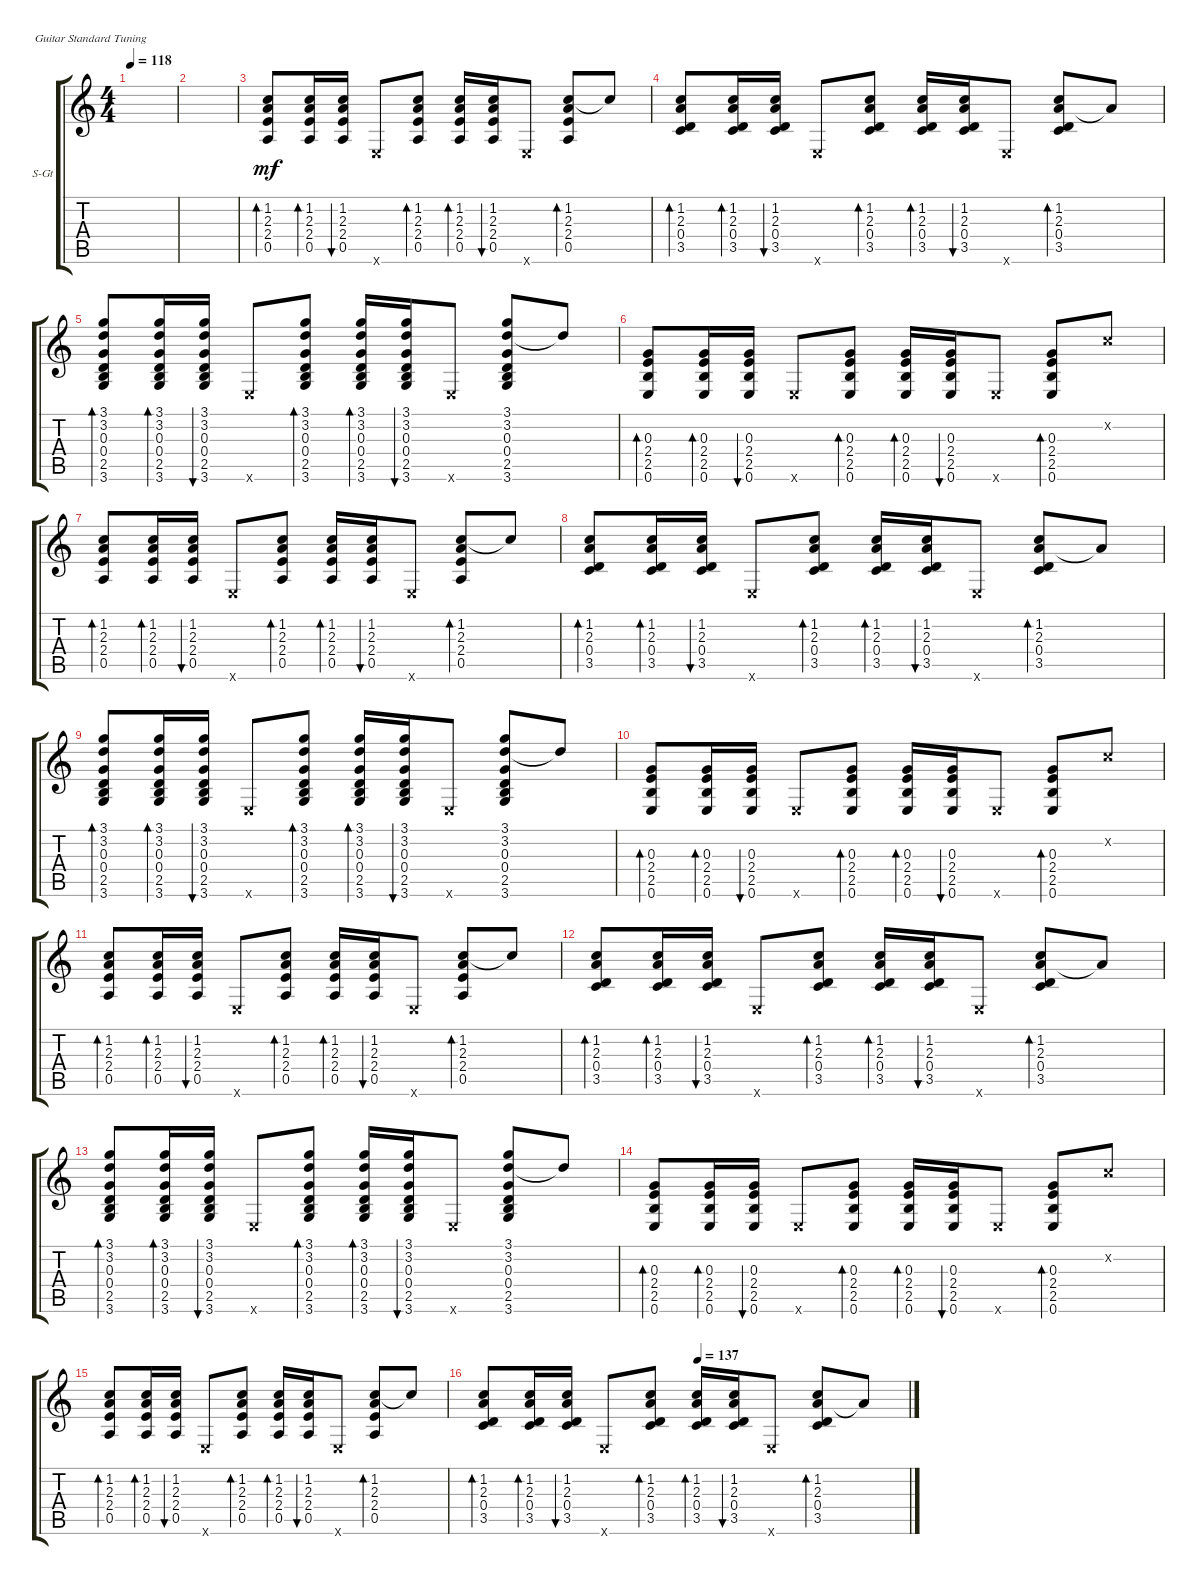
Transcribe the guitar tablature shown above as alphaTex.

\defaultSystemsLayout 4
\bracketExtendMode groupsimilarinstruments
\firstSystemTrackNameOrientation horizontal
\otherSystemsTrackNameOrientation horizontal
\track ("Steel Guitar" "S-Gt") {instrument acousticguitarsteel}
\staff {score tabs}
\tuning (E4 B3 G3 D3 A2 E2)
\ts (4 4)
\tempo 118
\clef g2
\ks c
|
|
(0.5 2.4 2.3 1.2).8{bd 30 dy mf} (0.5 2.4 2.3 1.2).16{bd 30} (0.5 2.4 2.3 1.2).16{bu 30} 0.6{x}.8 (0.5 2.4 2.3 1.2).8{bd 30} (0.5 2.4 2.3 1.2).16{bd 30} (0.5 2.4 2.3 1.2).16{bu 30} 0.6{x}.8 (0.5 2.4 2.3 1.2).8{bd 30} 1.2{t}.8 |
(3.5 0.4 2.3 1.2).8{bd 30} (3.5 0.4 2.3 1.2).16{bd 30} (3.5 0.4 2.3 1.2).16{bu 30} 0.6{x}.8 (3.5 0.4 2.3 1.2).8{bd 30} (3.5 0.4 2.3 1.2).16{bd 30} (3.5 0.4 2.3 1.2).16{bu 30} 0.6{x}.8 (3.5 0.4 2.3 1.2).8{bd 30} 2.3{t}.8 |
(2.5 3.2 3.1 3.6 0.4 0.3).8{bd 30} (2.5 3.1 3.2 3.6 0.4 0.3).16{bd 30} (2.5 0.4 0.3 3.2 3.1 3.6).16{bu 30} 0.6{x}.8 (2.5 0.4 0.3 3.2 3.1 3.6).8{bd 30} (2.5 0.4 0.3 3.2 3.1 3.6).16{bd 30} (2.5 0.4 0.3 3.2 3.1 3.6).16{bu 30} 0.6{x}.8 (0.4 0.3 3.2 3.1 2.5 3.6).8 3.2{t}.8 |
(2.5 2.4 0.6 0.3).8{bd 30} (2.5 2.4 0.6 0.3).16{bd 30} (2.5 2.4 0.3 0.6).16{bu 30} 0.6{x}.8 (2.5 2.4 0.6 0.3).8{bd 30} (2.5 2.4 0.6 0.3).16{bd 30} (2.5 2.4 0.6 0.3).16{bu 30} 0.6{x}.8 (2.5 2.4 0.6 0.3).8{bd 30} 1.2{x}.8 |
(0.5 2.4 2.3 1.2).8{bd 30} (0.5 2.4 2.3 1.2).16{bd 30} (0.5 2.4 2.3 1.2).16{bu 30} 0.6{x}.8 (0.5 2.4 2.3 1.2).8{bd 30} (0.5 2.4 2.3 1.2).16{bd 30} (0.5 2.4 2.3 1.2).16{bu 30} 0.6{x}.8 (0.5 2.4 2.3 1.2).8{bd 30} 1.2{t}.8 |
(3.5 0.4 2.3 1.2).8{bd 30} (3.5 0.4 2.3 1.2).16{bd 30} (3.5 0.4 2.3 1.2).16{bu 30} 0.6{x}.8 (3.5 0.4 2.3 1.2).8{bd 30} (3.5 0.4 2.3 1.2).16{bd 30} (3.5 0.4 2.3 1.2).16{bu 30} 0.6{x}.8 (3.5 0.4 2.3 1.2).8{bd 30} 2.3{t}.8 |
(2.5 3.2 3.1 3.6 0.4 0.3).8{bd 30} (2.5 3.1 3.2 3.6 0.4 0.3).16{bd 30} (2.5 0.4 0.3 3.2 3.1 3.6).16{bu 30} 0.6{x}.8 (2.5 0.4 0.3 3.2 3.1 3.6).8{bd 30} (2.5 0.4 0.3 3.2 3.1 3.6).16{bd 30} (2.5 0.4 0.3 3.2 3.1 3.6).16{bu 30} 0.6{x}.8 (0.4 0.3 3.2 3.1 2.5 3.6).8 3.2{t}.8 |
(2.5 2.4 0.6 0.3).8{bd 30} (2.5 2.4 0.6 0.3).16{bd 30} (2.5 2.4 0.3 0.6).16{bu 30} 0.6{x}.8 (2.5 2.4 0.6 0.3).8{bd 30} (2.5 2.4 0.6 0.3).16{bd 30} (2.5 2.4 0.6 0.3).16{bu 30} 0.6{x}.8 (2.5 2.4 0.6 0.3).8{bd 30} 1.2{x}.8 |
(0.5 2.4 2.3 1.2).8{bd 30} (0.5 2.4 2.3 1.2).16{bd 30} (0.5 2.4 2.3 1.2).16{bu 30} 0.6{x}.8 (0.5 2.4 2.3 1.2).8{bd 30} (0.5 2.4 2.3 1.2).16{bd 30} (0.5 2.4 2.3 1.2).16{bu 30} 0.6{x}.8 (0.5 2.4 2.3 1.2).8{bd 30} 1.2{t}.8 |
(3.5 0.4 2.3 1.2).8{bd 30} (3.5 0.4 2.3 1.2).16{bd 30} (3.5 0.4 2.3 1.2).16{bu 30} 0.6{x}.8 (3.5 0.4 2.3 1.2).8{bd 30} (3.5 0.4 2.3 1.2).16{bd 30} (3.5 0.4 2.3 1.2).16{bu 30} 0.6{x}.8 (3.5 0.4 2.3 1.2).8{bd 30} 2.3{t}.8 |
(2.5 3.2 3.1 3.6 0.4 0.3).8{bd 30} (2.5 3.1 3.2 3.6 0.4 0.3).16{bd 30} (2.5 0.4 0.3 3.2 3.1 3.6).16{bu 30} 0.6{x}.8 (2.5 0.4 0.3 3.2 3.1 3.6).8{bd 30} (2.5 0.4 0.3 3.2 3.1 3.6).16{bd 30} (2.5 0.4 0.3 3.2 3.1 3.6).16{bu 30} 0.6{x}.8 (0.4 0.3 3.2 3.1 2.5 3.6).8 3.2{t}.8 |
(2.5 2.4 0.6 0.3).8{bd 30} (2.5 2.4 0.6 0.3).16{bd 30} (2.5 2.4 0.3 0.6).16{bu 30} 0.6{x}.8 (2.5 2.4 0.6 0.3).8{bd 30} (2.5 2.4 0.6 0.3).16{bd 30} (2.5 2.4 0.6 0.3).16{bu 30} 0.6{x}.8 (2.5 2.4 0.6 0.3).8{bd 30} 1.2{x}.8 |
(0.5 2.4 2.3 1.2).8{bd 30} (0.5 2.4 2.3 1.2).16{bd 30} (0.5 2.4 2.3 1.2).16{bu 30} 0.6{x}.8 (0.5 2.4 2.3 1.2).8{bd 30} (0.5 2.4 2.3 1.2).16{bd 30} (0.5 2.4 2.3 1.2).16{bu 30} 0.6{x}.8 (0.5 2.4 2.3 1.2).8{bd 30} 1.2{t}.8 |
\tempo (137 0.5)
(3.5 0.4 2.3 1.2).8{bd 30} (3.5 0.4 2.3 1.2).16{bd 30} (3.5 0.4 2.3 1.2).16{bu 30} 0.6{x}.8 (3.5 0.4 2.3 1.2).8{bd 30} (3.5 0.4 2.3 1.2).16{bd 30} (3.5 0.4 2.3 1.2).16{bu 30} 0.6{x}.8 (3.5 0.4 2.3 1.2).8{bd 30} 2.3{t}.8
